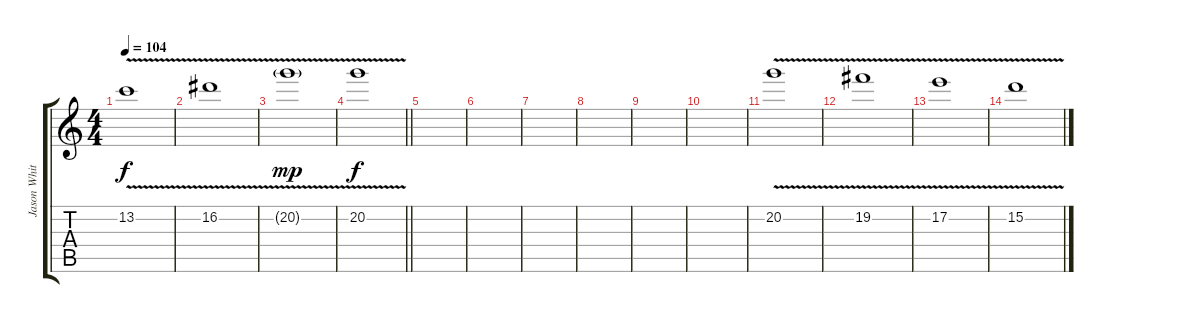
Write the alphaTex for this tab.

\track ("Jason White2" "Jason Whit") {instrument electricguitarclean}
\staff {score tabs}
\tuning (E4 B3 G3 D3 A2 E2) {hide}
\ts (4 4)
\tempo 104
\clef g2
\ks c
13.2{v}.1{dy f} |
16.2{v}.1 |
20.2{v g}.1{dy mp} |
\barLineRight lightlight
20.2{v}.1{dy f} |
|
|
|
|
|
|
20.2{v}.1 |
19.2{v}.1 |
17.2{v}.1 |
15.2{v}.1
